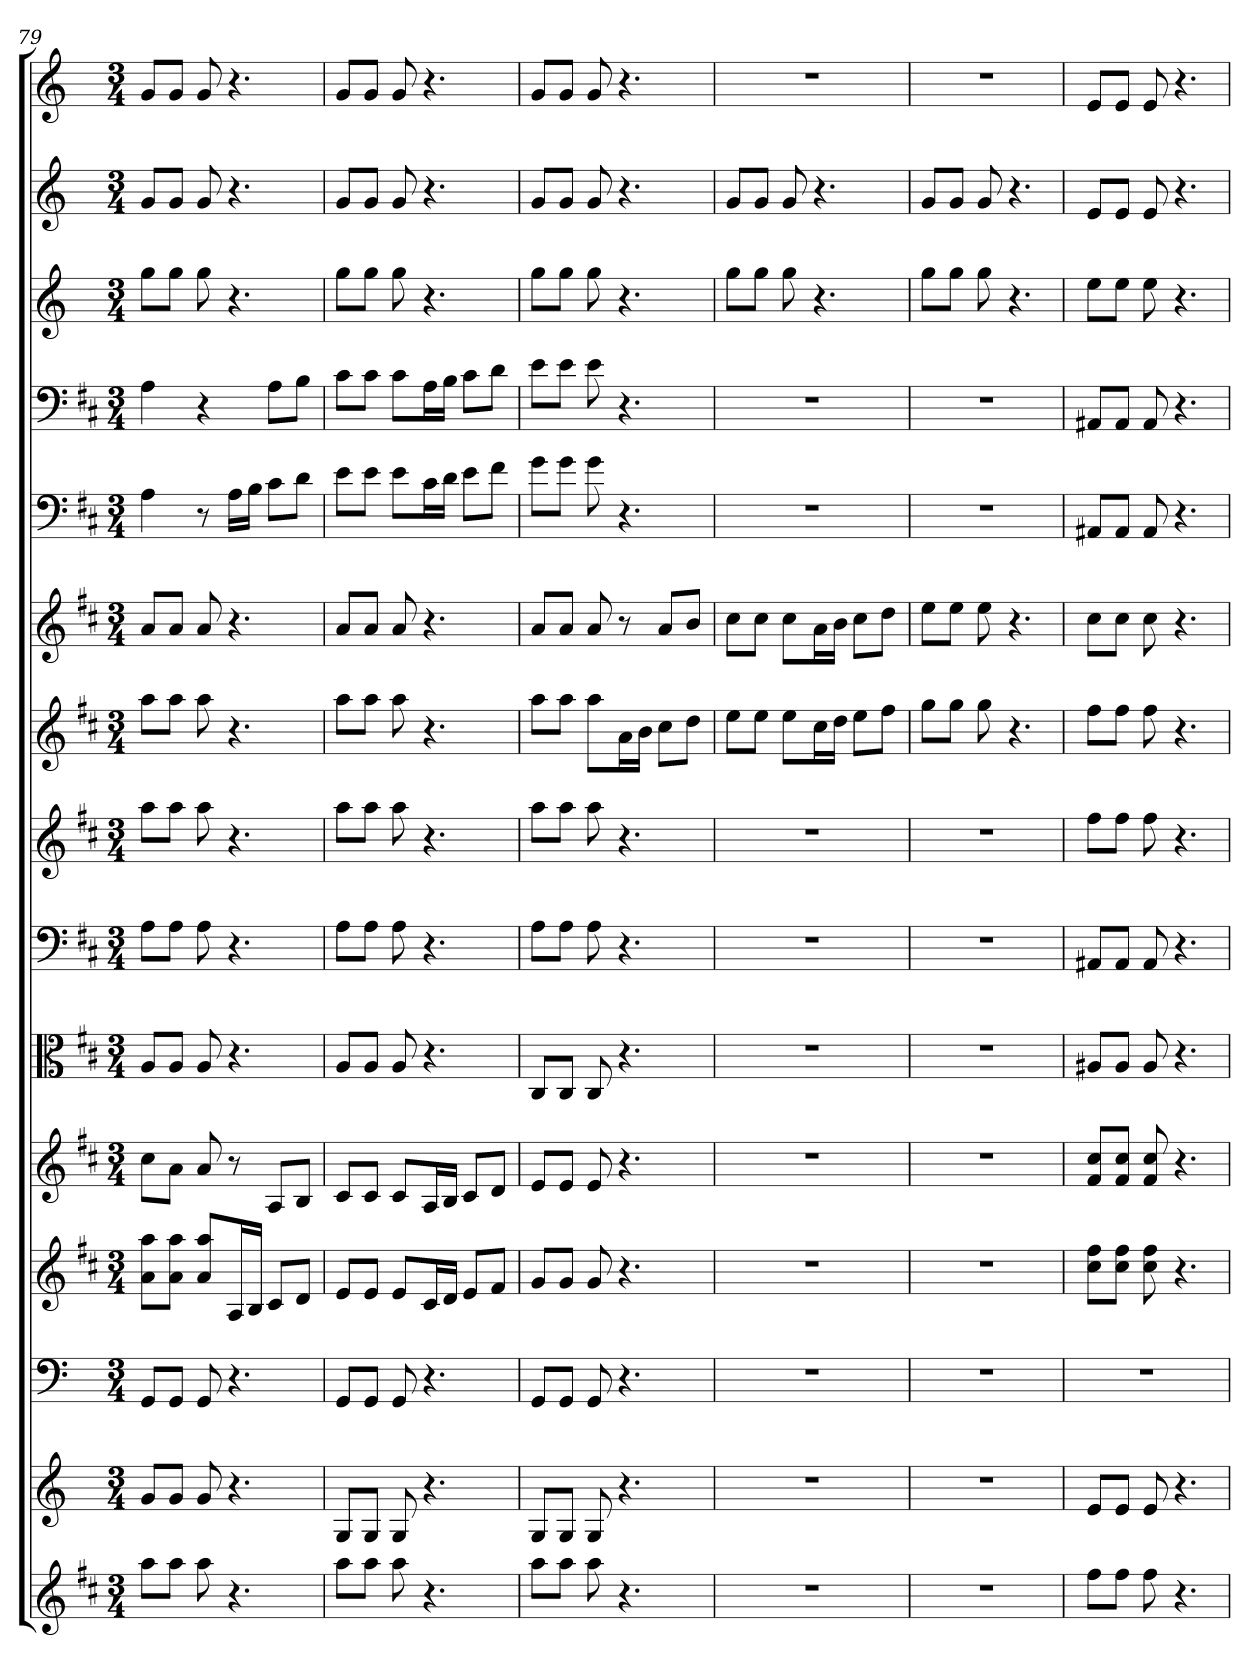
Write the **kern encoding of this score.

**kern	**kern	**kern	**kern	**kern	**kern	**kern	**kern	**kern	**kern	**kern	**kern	**kern	**kern	**kern
*part15	*part14	*part13	*part12	*part11	*part10	*part9	*part8	*part7	*part6	*part5	*part4	*part3	*part2	*part1
*staff15	*staff14	*staff13	*staff12	*staff11	*staff10	*staff9	*staff8	*staff7	*staff6	*staff5	*staff4	*staff3	*staff2	*staff1
*	*	*clefF4	*	*	*clefC3	*clefF4	*	*	*	*clefF4	*clefF4	*	*	*
*k[f#c#]	*k[]	*k[]	*k[f#c#]	*k[f#c#]	*k[f#c#]	*k[f#c#]	*k[f#c#]	*k[f#c#]	*k[f#c#]	*k[f#c#]	*k[f#c#]	*k[]	*k[]	*k[]
*M3/4	*M3/4	*M3/4	*M3/4	*M3/4	*M3/4	*M3/4	*M3/4	*M3/4	*M3/4	*M3/4	*M3/4	*M3/4	*M3/4	*M3/4
=79	=79	=79	=79	=79	=79	=79	=79	=79	=79	=79	=79	=79	=79	=79
8aaL	8gL	8GG/L	8a 8aaL	8cc#L	8A/L	8A\L	8aaL	8aaL	8aL	4A	4A	8ggL	8gL	8gL
8aaJ	8gJ	8GG/J	8a 8aaJ	8aJ	8A/J	8A\J	8aaJ	8aaJ	8aJ	.	.	8ggJ	8gJ	8gJ
8aa	8g	8GG	8a 8aaL	8a	8A	8A	8aa	8aa	8a	8r	4r	8gg	8g	8g
4.r	4.r	4.r	16AL	8r	4.r	4.r	4.r	4.r	4.r	16A\LL	.	4.r	4.r	4.r
.	.	.	16BJJ	.	.	.	.	.	.	16B\JJ	.	.	.	.
.	.	.	8c#L	8AL	.	.	.	.	.	8c#\L	8A\L	.	.	.
.	.	.	8dJ	8BJ	.	.	.	.	.	8d\J	8B\J	.	.	.
=80	=80	=80	=80	=80	=80	=80	=80	=80	=80	=80	=80	=80	=80	=80
8aaL	8GL	8GG/L	8eL	8c#L	8A/L	8A\L	8aaL	8aaL	8aL	8e\L	8c#\L	8ggL	8gL	8gL
8aaJ	8GJ	8GG/J	8eJ	8c#J	8A/J	8A\J	8aaJ	8aaJ	8aJ	8e\J	8c#\J	8ggJ	8gJ	8gJ
8aa	8G	8GG	8eL	8c#L	8A	8A	8aa	8aa	8a	8e\L	8c#\L	8gg	8g	8g
4.r	4.r	4.r	16c#L	16AL	4.r	4.r	4.r	4.r	4.r	16c#\L	16A\L	4.r	4.r	4.r
.	.	.	16dJJ	16BJJ	.	.	.	.	.	16d\JJ	16B\JJ	.	.	.
.	.	.	8eL	8c#L	.	.	.	.	.	8e\L	8c#\L	.	.	.
.	.	.	8f#J	8dJ	.	.	.	.	.	8f#\J	8d\J	.	.	.
=81	=81	=81	=81	=81	=81	=81	=81	=81	=81	=81	=81	=81	=81	=81
8aaL	8GL	8GG/L	8gL	8eL	8C#/L	8A\L	8aaL	8aaL	8aL	8g\L	8e\L	8ggL	8gL	8gL
8aaJ	8GJ	8GG/J	8gJ	8eJ	8C#/J	8A\J	8aaJ	8aaJ	8aJ	8g\J	8e\J	8ggJ	8gJ	8gJ
8aa	8G	8GG	8g	8e	8C#	8A	8aa	8aaL	8a	8g	8e	8gg	8g	8g
4.r	4.r	4.r	4.r	4.r	4.r	4.r	4.r	16aL	8r	4.r	4.r	4.r	4.r	4.r
.	.	.	.	.	.	.	.	16bJJ	.	.	.	.	.	.
.	.	.	.	.	.	.	.	8cc#L	8aL	.	.	.	.	.
.	.	.	.	.	.	.	.	8ddJ	8bJ	.	.	.	.	.
=82	=82	=82	=82	=82	=82	=82	=82	=82	=82	=82	=82	=82	=82	=82
2.r	2.r	2.r	2.r	2.r	2.r	2.r	2.r	8eeL	8cc#L	2.r	2.r	8ggL	8gL	2.r
.	.	.	.	.	.	.	.	8eeJ	8cc#J	.	.	8ggJ	8gJ	.
.	.	.	.	.	.	.	.	8eeL	8cc#L	.	.	8gg	8g	.
.	.	.	.	.	.	.	.	16cc#L	16aL	.	.	4.r	4.r	.
.	.	.	.	.	.	.	.	16ddJJ	16bJJ	.	.	.	.	.
.	.	.	.	.	.	.	.	8eeL	8cc#L	.	.	.	.	.
.	.	.	.	.	.	.	.	8ff#J	8ddJ	.	.	.	.	.
=83	=83	=83	=83	=83	=83	=83	=83	=83	=83	=83	=83	=83	=83	=83
2.r	2.r	2.r	2.r	2.r	2.r	2.r	2.r	8ggL	8eeL	2.r	2.r	8ggL	8gL	2.r
.	.	.	.	.	.	.	.	8ggJ	8eeJ	.	.	8ggJ	8gJ	.
.	.	.	.	.	.	.	.	8gg	8ee	.	.	8gg	8g	.
.	.	.	.	.	.	.	.	4.r	4.r	.	.	4.r	4.r	.
=84	=84	=84	=84	=84	=84	=84	=84	=84	=84	=84	=84	=84	=84	=84
8ff#L	8eL	2.r	8cc# 8ff#L	8f# 8cc#L	8A#X/L	8AA#X/L	8ff#L	8ff#L	8cc#L	8AA#X/L	8AA#X/L	8eeL	8eL	8eL
8ff#J	8eJ	.	8cc# 8ff#J	8f# 8cc#J	8A#/J	8AA#/J	8ff#J	8ff#J	8cc#J	8AA#/J	8AA#/J	8eeJ	8eJ	8eJ
8ff#	8e	.	8cc# 8ff#	8f# 8cc#	8A#	8AA#	8ff#	8ff#	8cc#	8AA#	8AA#	8ee	8e	8e
4.r	4.r	.	4.r	4.r	4.r	4.r	4.r	4.r	4.r	4.r	4.r	4.r	4.r	4.r
=	=	=	=	=	=	=	=	=	=	=	=	=	=	=
*-	*-	*-	*-	*-	*-	*-	*-	*-	*-	*-	*-	*-	*-	*-
